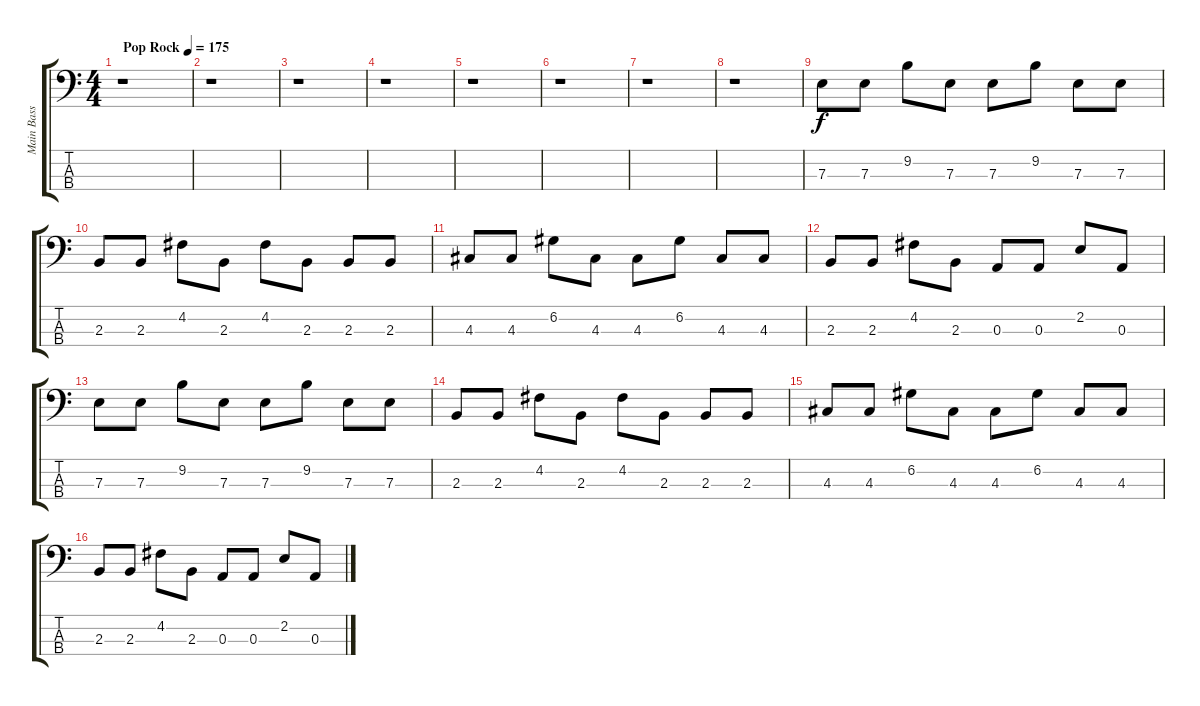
\track ("Main Bass" "Main Bass") {instrument electricbassfinger}
\staff {score tabs}
\tuning (G2 D2 A1 E1) {hide}
\ts (4 4)
\tempo (175 "Pop Rock")
\clef f4
\ks c
r.1{dy f instrument electricbassfinger} |
r.1 |
r.1 |
r.1 |
r.1 |
r.1 |
r.1 |
r.1 |
7.3.8 7.3.8 9.2.8 7.3.8 7.3.8 9.2.8 7.3.8 7.3.8 |
2.3.8 2.3.8 4.2.8 2.3.8 4.2.8 2.3.8 2.3.8 2.3.8 |
4.3.8 4.3.8 6.2.8 4.3.8 4.3.8 6.2.8 4.3.8 4.3.8 |
2.3.8 2.3.8 4.2.8 2.3.8 0.3.8 0.3.8 2.2.8 0.3.8 |
7.3.8 7.3.8 9.2.8 7.3.8 7.3.8 9.2.8 7.3.8 7.3.8 |
2.3.8 2.3.8 4.2.8 2.3.8 4.2.8 2.3.8 2.3.8 2.3.8 |
4.3.8 4.3.8 6.2.8 4.3.8 4.3.8 6.2.8 4.3.8 4.3.8 |
2.3.8 2.3.8 4.2.8 2.3.8 0.3.8 0.3.8 2.2.8 0.3.8
